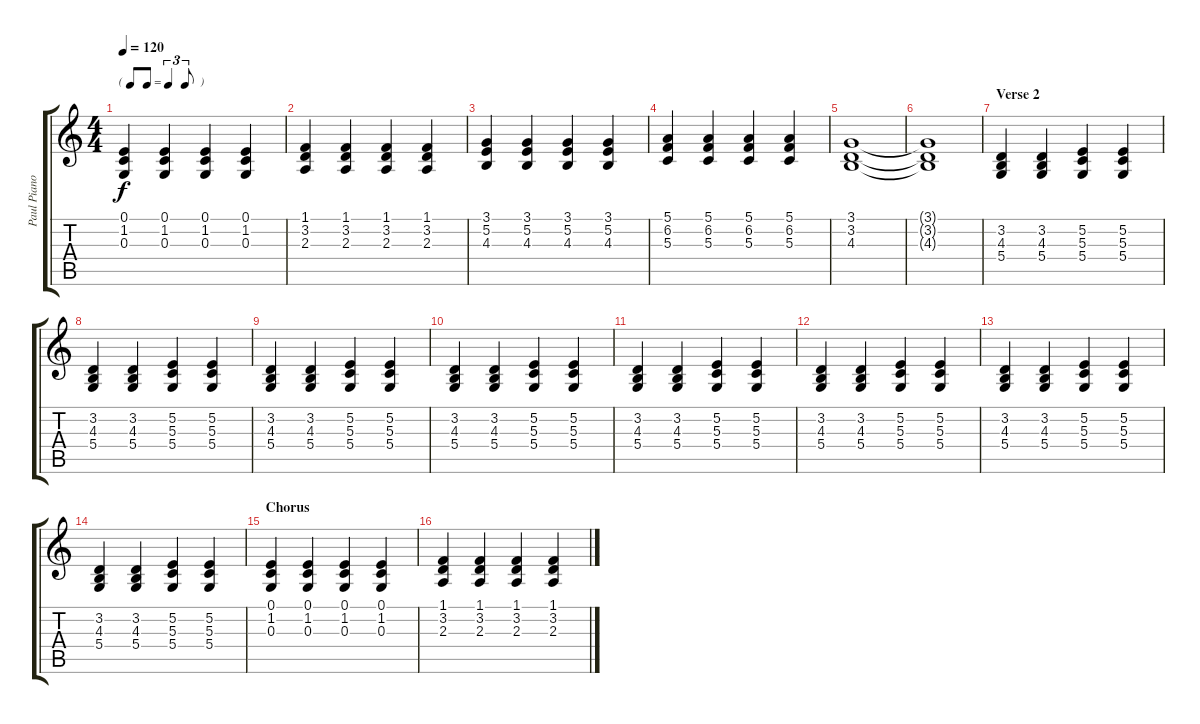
\track ("Paul Piano" "Paul Piano") {instrument electricgrandpiano}
\staff {score tabs}
\tuning (E4 B3 G3 D3 A2 E2) {hide}
\ts (4 4)
\tf triplet8th
\tempo 120
\clef g2
\ks c
(0.1 1.2 0.3).4{dy f} (0.1 1.2 0.3).4 (0.1 1.2 0.3).4 (0.1 1.2 0.3).4 |
(1.1 3.2 2.3).4 (1.1 3.2 2.3).4 (1.1 3.2 2.3).4 (1.1 3.2 2.3).4 |
(3.1 5.2 4.3).4 (3.1 5.2 4.3).4 (3.1 5.2 4.3).4 (3.1 5.2 4.3).4 |
(5.1 6.2 5.3).4 (5.1 6.2 5.3).4 (5.1 6.2 5.3).4 (5.1 6.2 5.3).4 |
(3.1 3.2 4.3).1 |
(3.1{t} 3.2{t} 4.3{t}).1 |
\section ("" "Verse 2")
(3.2 4.3 5.4).4 (3.2 4.3 5.4).4 (5.2 5.3 5.4).4 (5.2 5.3 5.4).4 |
(3.2 4.3 5.4).4 (3.2 4.3 5.4).4 (5.2 5.3 5.4).4 (5.2 5.3 5.4).4 |
(3.2 4.3 5.4).4 (3.2 4.3 5.4).4 (5.2 5.3 5.4).4 (5.2 5.3 5.4).4 |
(3.2 4.3 5.4).4 (3.2 4.3 5.4).4 (5.2 5.3 5.4).4 (5.2 5.3 5.4).4 |
(3.2 4.3 5.4).4 (3.2 4.3 5.4).4 (5.2 5.3 5.4).4 (5.2 5.3 5.4).4 |
(3.2 4.3 5.4).4 (3.2 4.3 5.4).4 (5.2 5.3 5.4).4 (5.2 5.3 5.4).4 |
(3.2 4.3 5.4).4 (3.2 4.3 5.4).4 (5.2 5.3 5.4).4 (5.2 5.3 5.4).4 |
(3.2 4.3 5.4).4 (3.2 4.3 5.4).4 (5.2 5.3 5.4).4 (5.2 5.3 5.4).4 |
\section ("" "Chorus")
(0.1 1.2 0.3).4 (0.1 1.2 0.3).4 (0.1 1.2 0.3).4 (0.1 1.2 0.3).4 |
(1.1 3.2 2.3).4 (1.1 3.2 2.3).4 (1.1 3.2 2.3).4 (1.1 3.2 2.3).4
